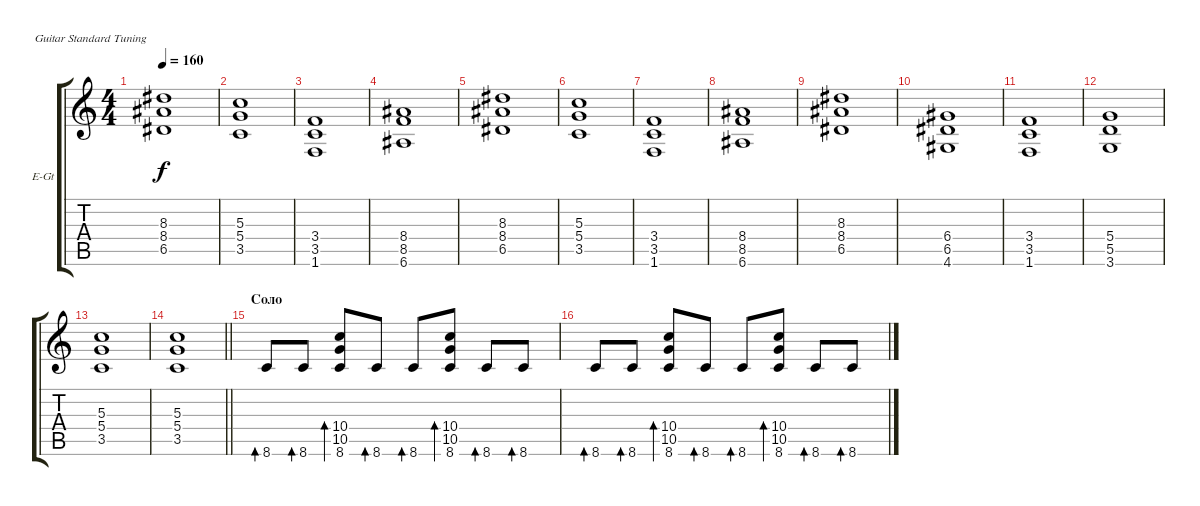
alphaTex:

\bracketExtendMode groupsimilarinstruments
\firstSystemTrackNameOrientation horizontal
\otherSystemsTrackNameOrientation horizontal
\track ("Гитара IV" "E-Gt") {instrument overdrivenguitar}
\staff {score tabs}
\tuning (E4 B3 G3 D3 A2 E2)
\ts (4 4)
\tempo 160
\clef g2
\ks c
(8.3 8.4 6.5).1{dy f} |
(5.3 5.4 3.5).1 |
(3.4 3.5 1.6).1 |
(8.4 8.5 6.6).1 |
(8.3 8.4 6.5).1 |
(5.3 5.4 3.5).1 |
(3.4 3.5 1.6).1 |
(8.4 8.5 6.6).1 |
(8.3 8.4 6.5).1 |
(6.4 6.5 4.6).1 |
(3.4 3.5 1.6).1 |
(5.4 5.5 3.6).1 |
(5.3 5.4 3.5).1 |
\barLineRight lightlight
(5.3 5.4 3.5).1 |
\section ("" "Соло")
8.6.8{bd 60} 8.6.8{bd 60} (10.4 10.5 8.6).8{bd 60} 8.6.8{bd 60} 8.6.8{bd 60} (10.4 10.5 8.6).8{bd 60} 8.6.8{bd 60} 8.6.8{bd 60} |
8.6.8{bd 60} 8.6.8{bd 60} (10.4 10.5 8.6).8{bd 60} 8.6.8{bd 60} 8.6.8{bd 60} (10.4 10.5 8.6).8{bd 60} 8.6.8{bd 60} 8.6.8{bd 60}
